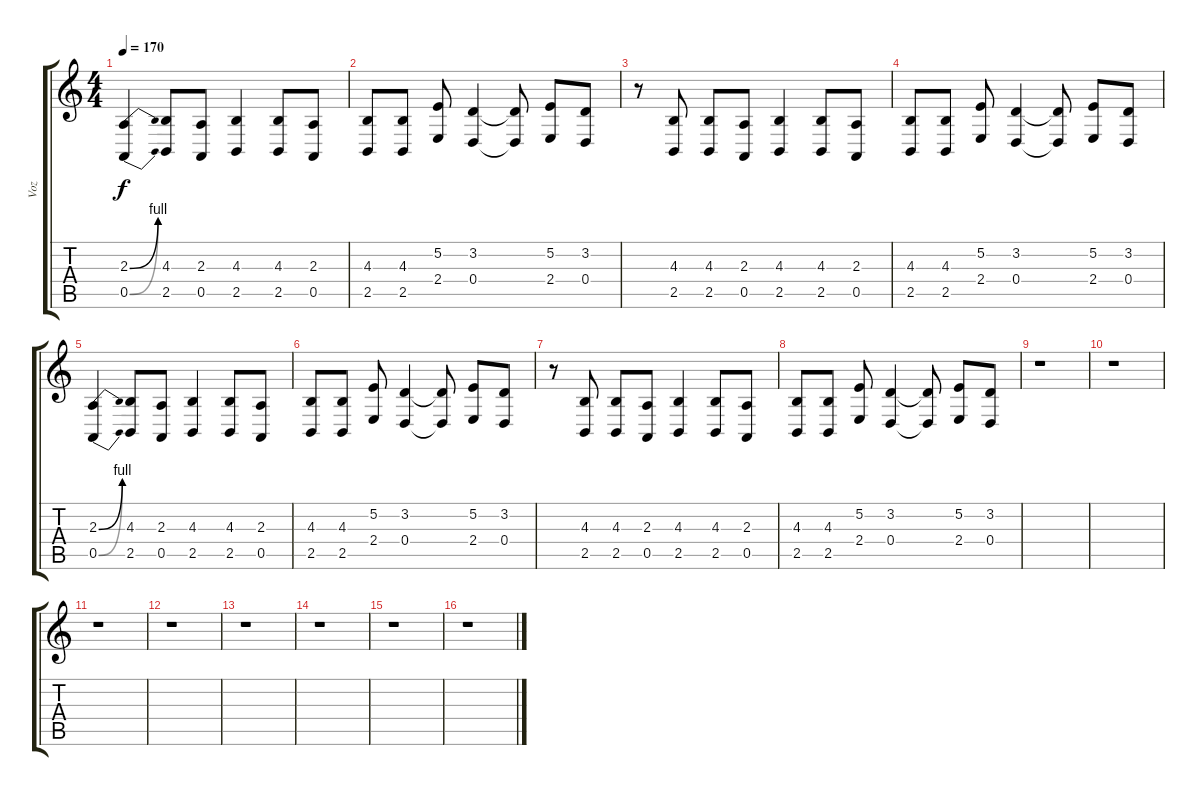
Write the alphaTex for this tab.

\track ("Voz" "Voz") {instrument lead8bassandlead}
\staff {score tabs}
\tuning (E4 B3 G3 D3 A2 E2) {hide}
\ts (4 4)
\tempo 170
\clef g2
\ks c
(2.3{be (bend 0 0 60 4)} 0.5{be (bend 0 0 60 4)}).4{dy f} (4.3 2.5).8 (2.3 0.5).8 (4.3 2.5).4 (4.3 2.5).8 (2.3 0.5).8 |
(4.3 2.5).8 (4.3 2.5).8 (5.2 2.4).8 (3.2 0.4).4 (3.2{t} 0.4{t}).8 (5.2 2.4).8 (3.2 0.4).8 |
r.8 (4.3 2.5).8 (4.3 2.5).8 (2.3 0.5).8 (4.3 2.5).4 (4.3 2.5).8 (2.3 0.5).8 |
(4.3 2.5).8 (4.3 2.5).8 (5.2 2.4).8 (3.2 0.4).4 (3.2{t} 0.4{t}).8 (5.2 2.4).8 (3.2 0.4).8 |
(2.3{be (bend 0 0 60 4)} 0.5{be (bend 0 0 60 4)}).4 (4.3 2.5).8 (2.3 0.5).8 (4.3 2.5).4 (4.3 2.5).8 (2.3 0.5).8 |
(4.3 2.5).8 (4.3 2.5).8 (5.2 2.4).8 (3.2 0.4).4 (3.2{t} 0.4{t}).8 (5.2 2.4).8 (3.2 0.4).8 |
r.8 (4.3 2.5).8 (4.3 2.5).8 (2.3 0.5).8 (4.3 2.5).4 (4.3 2.5).8 (2.3 0.5).8 |
(4.3 2.5).8 (4.3 2.5).8 (5.2 2.4).8 (3.2 0.4).4 (3.2{t} 0.4{t}).8 (5.2 2.4).8 (3.2 0.4).8 |
r.1 |
r.1 |
r.1 |
r.1 |
r.1 |
r.1 |
r.1 |
r.1
